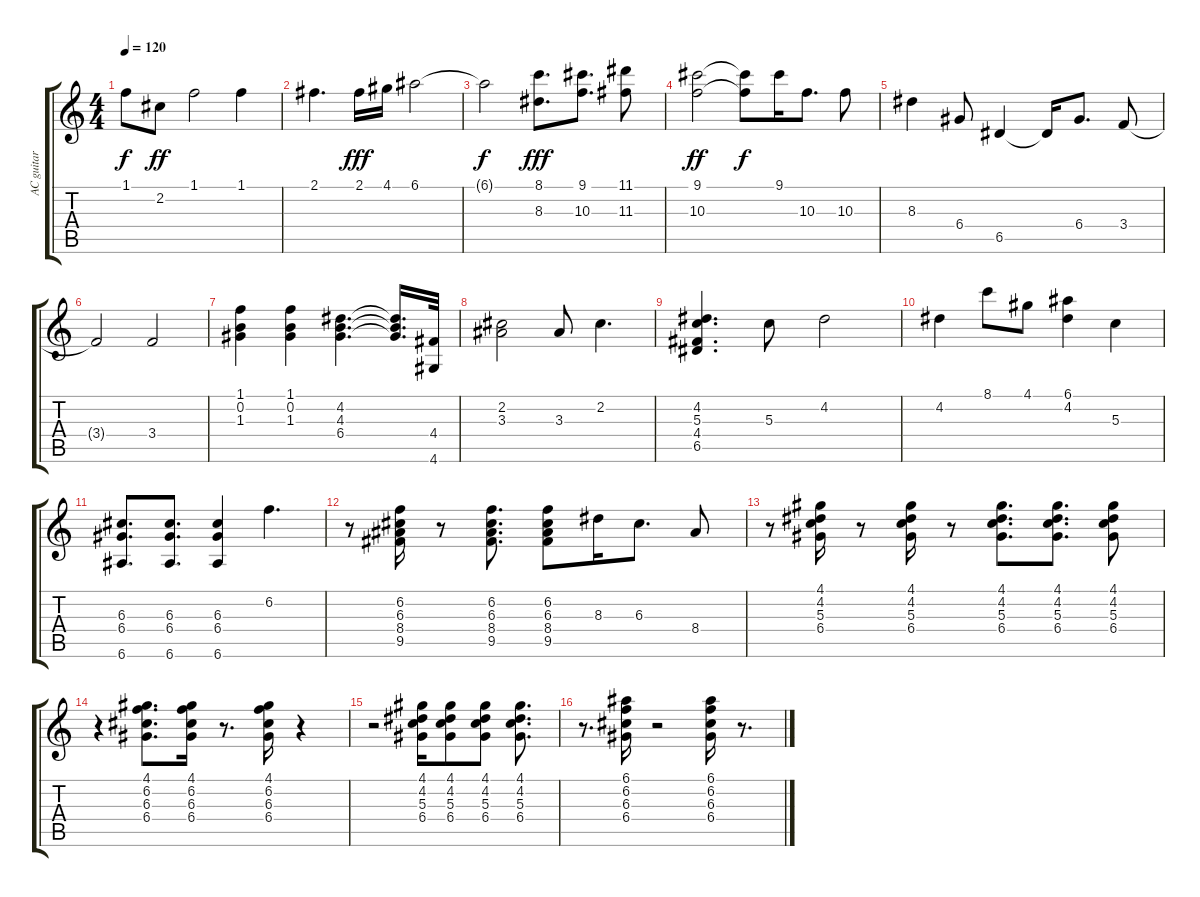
\track ("AC guitar" "AC guitar") {instrument acousticguitarnylon}
\staff {score tabs}
\tuning (E4 B3 G3 D3 A2 E2) {hide}
\ts (4 4)
\tempo 120
\clef g2
\ks c
1.1{t}.8{dy f} 2.2.8{dy ff} 1.1.2 1.1.4 |
2.1.4{d} 2.1.16{dy fff} 4.1.16 6.1.2 |
6.1{t}.2{dy f} (8.1 8.3).8{d dy fff} (9.1 10.3).8{d} (11.1 11.3).8 |
(9.1 10.3).2{dy ff} (9.1{t} 10.3{t}).8{dy f} 9.1.16 10.3.8{d} 10.3.8 |
8.3.4 6.4.8 6.5.4 6.5{t}.16 6.4.8{d} 3.4.8 |
3.4{t}.2 3.4.2 |
(1.1 0.2 1.3).4 (1.1 0.2 1.3).4 (4.2 4.3 6.4).4{d} (4.2{t} 4.3{t} 6.4{t}).16{d} (4.4 4.6).32 |
(2.2 3.3).2 3.3.8 2.2.4{d} |
(4.2 5.3 4.4 6.5).4{d} 5.3.8 4.2.2 |
4.2.4 8.1.8 4.1.8 (6.1 4.2).4 5.3.4 |
(6.3 6.4 6.6).8{d} (6.3 6.4 6.6).8{d} (6.3 6.4 6.6).4 6.2.4{d} |
r.8 (6.2 6.3 8.4 9.5).16 r.8 (6.2 6.3 8.4 9.5).8{d} (6.2 6.3 8.4 9.5).8 8.3.16 6.3.8{d} 8.4.8 |
r.8 (4.1 4.2 5.3 6.4).16 r.8 (4.1 4.2 5.3 6.4).16 r.8 (4.1 4.2 5.3 6.4).8{d} (4.1 4.2 5.3 6.4).8{d} (4.1 4.2 5.3 6.4).8 |
r.4 (4.1 6.2 6.3 6.4).8{d} (4.1 6.2 6.3 6.4).16 r.8{d} (4.1 6.2 6.3 6.4).16 r.4 |
r.2 (4.1 4.2 5.3 6.4).16 (4.1 4.2 5.3 6.4).8 (4.1 4.2 5.3 6.4).8 (4.1 4.2 5.3 6.4).8{d} |
r.8{d} (6.1 6.2 6.3 6.4).16 r.2 (6.1 6.2 6.3 6.4).16 r.8{d}
